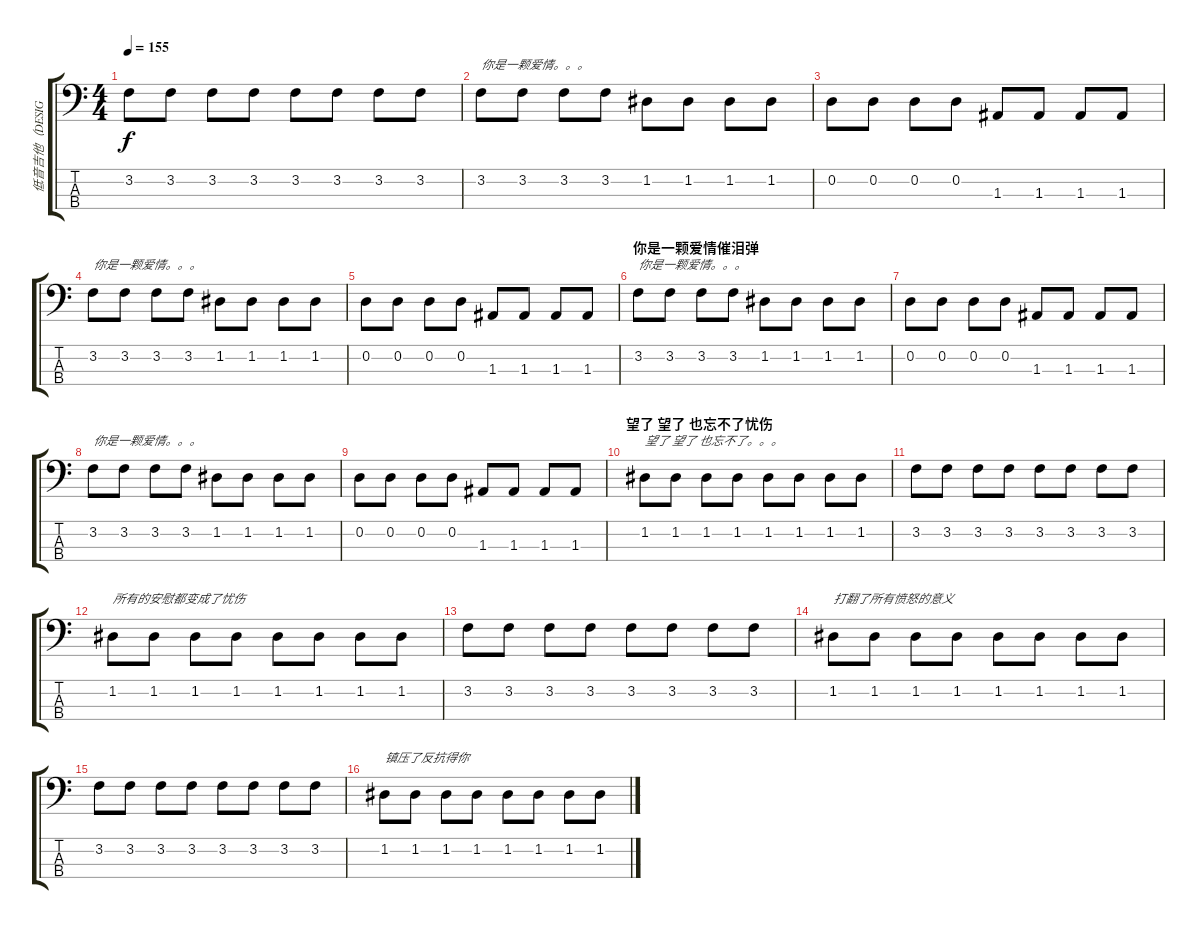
\track ("低音吉他（DESIGN CEO）" "低音吉他（DESIG") {instrument electricbassfinger}
\staff {score tabs}
\tuning (G2 D2 A1 E1) {hide}
\ts (4 4)
\tempo 155
\clef f4
\ks c
3.2.8{dy f} 3.2.8 3.2.8 3.2.8 3.2.8 3.2.8 3.2.8 3.2.8 |
3.2.8{txt "你是一颗爱情。。。"} 3.2.8 3.2.8 3.2.8 1.2.8 1.2.8 1.2.8 1.2.8 |
0.2.8 0.2.8 0.2.8 0.2.8 1.3.8 1.3.8 1.3.8 1.3.8 |
3.2.8{txt "你是一颗爱情。。。"} 3.2.8 3.2.8 3.2.8 1.2.8 1.2.8 1.2.8 1.2.8 |
0.2.8 0.2.8 0.2.8 0.2.8 1.3.8 1.3.8 1.3.8 1.3.8 |
\section ("" "你是一颗爱情催泪弹")
3.2.8{txt "你是一颗爱情。。。"} 3.2.8 3.2.8 3.2.8 1.2.8 1.2.8 1.2.8 1.2.8 |
0.2.8 0.2.8 0.2.8 0.2.8 1.3.8 1.3.8 1.3.8 1.3.8 |
3.2.8{txt "你是一颗爱情。。。"} 3.2.8 3.2.8 3.2.8 1.2.8 1.2.8 1.2.8 1.2.8 |
0.2.8 0.2.8 0.2.8 0.2.8 1.3.8 1.3.8 1.3.8 1.3.8 |
\section ("" "望了 望了 也忘不了忧伤")
1.2.8{txt "望了 望了 也忘不了。。。"} 1.2.8 1.2.8 1.2.8 1.2.8 1.2.8 1.2.8 1.2.8 |
3.2.8 3.2.8 3.2.8 3.2.8 3.2.8 3.2.8 3.2.8 3.2.8 |
1.2.8{txt "所有的安慰都变成了忧伤"} 1.2.8 1.2.8 1.2.8 1.2.8 1.2.8 1.2.8 1.2.8 |
3.2.8 3.2.8 3.2.8 3.2.8 3.2.8 3.2.8 3.2.8 3.2.8 |
1.2.8{txt "打翻了所有愤怒的意义"} 1.2.8 1.2.8 1.2.8 1.2.8 1.2.8 1.2.8 1.2.8 |
3.2.8 3.2.8 3.2.8 3.2.8 3.2.8 3.2.8 3.2.8 3.2.8 |
1.2.8{txt "镇压了反抗得你"} 1.2.8 1.2.8 1.2.8 1.2.8 1.2.8 1.2.8 1.2.8
